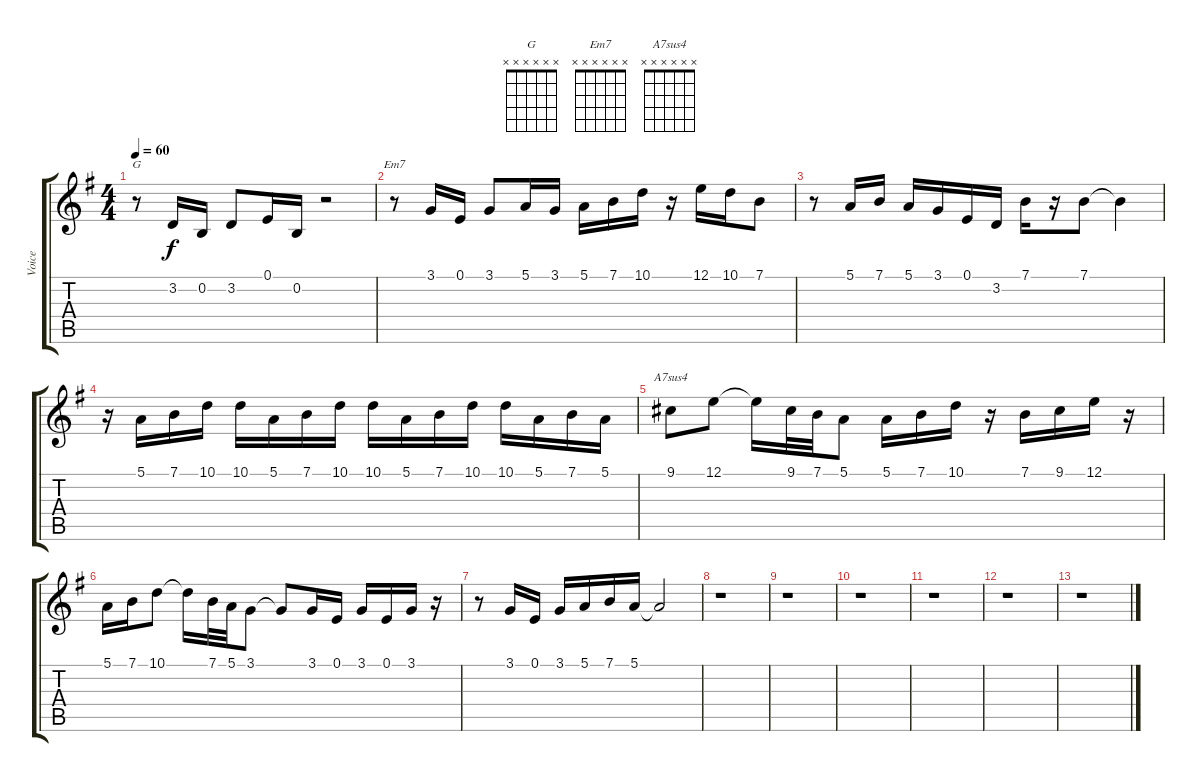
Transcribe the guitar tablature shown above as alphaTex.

\track ("Voice" "Voice") {instrument clarinet}
\staff {score tabs}
\tuning (E4 B3 G3 D3 A2 E2) {hide}
\chord ("G" x x x x x x)
\chord ("Em7" x x x x x x)
\chord ("A7sus4" x x x x x x)
\ts (4 4)
\tempo 60
\clef g2
\ks g
r.8{ch "G" dy f} 3.2.16 0.2.16 3.2.8 0.1.16 0.2.16 r.2 |
r.8{ch "Em7"} 3.1.16 0.1.16 3.1.8 5.1.16 3.1.16 5.1.16 7.1.16 10.1.16 r.16 12.1.16 10.1.16 7.1.8 |
r.8 5.1.16 7.1.16 5.1.16 3.1.16 0.1.16 3.2.16 7.1.16 r.16 7.1.8 7.1{t}.4 |
r.16 5.1.16 7.1.16 10.1.16 10.1.16 5.1.16 7.1.16 10.1.16 10.1.16 5.1.16 7.1.16 10.1.16 10.1.16 5.1.16 7.1.16 5.1.16 |
9.1.8{ch "A7sus4"} 12.1.8 12.1{t}.16 9.1.32 7.1.32 5.1.8 5.1.16 7.1.16 10.1.16 r.16 7.1.16 9.1.16 12.1.16 r.16 |
5.1.16 7.1.16 10.1.8 10.1{t}.16 7.1.32 5.1.32 3.1.8 3.1{t}.8 3.1.16 0.1.16 3.1.16 0.1.16 3.1.16 r.16 |
r.8 3.1.16 0.1.16 3.1.16 5.1.16 7.1.16 5.1.16 5.1{t}.2 |
r.1 |
r.1 |
r.1{volume 0} |
r.1 |
r.1 |
r.1
